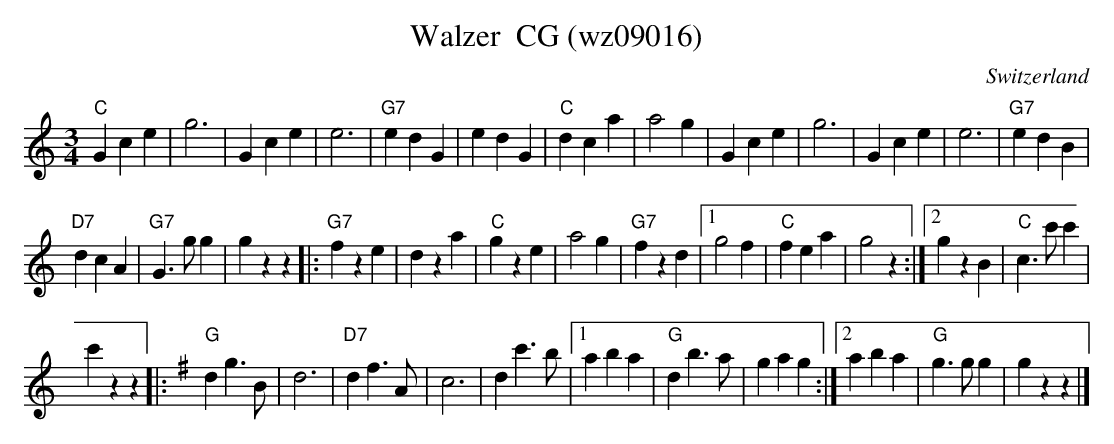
X:1
T: Walzer  CG (wz09016)
M:3/4
L:1/4
O:Switzerland
K:C major
"C"Gce | g3 | Gce | e3 | "G7"edG | edG | "C"dca | a2g | Gce | g3 | Gce | e3 | "G7"edB |
"D7"dcA | "G7"G>gg | gzz |: "G7"fze | dza | "C"gze | a2g | "G7"fzd |1 g2f | "C"fea | g2z :|2 gzB | "C"c>c'c' |
c'zz |: [K:G] "G"dg>B | d3 | "D7"df>A | c3 | dc'>b |1 aba | "G"db>a | gag :|2 aba | "G"g>gg | gzz |]
